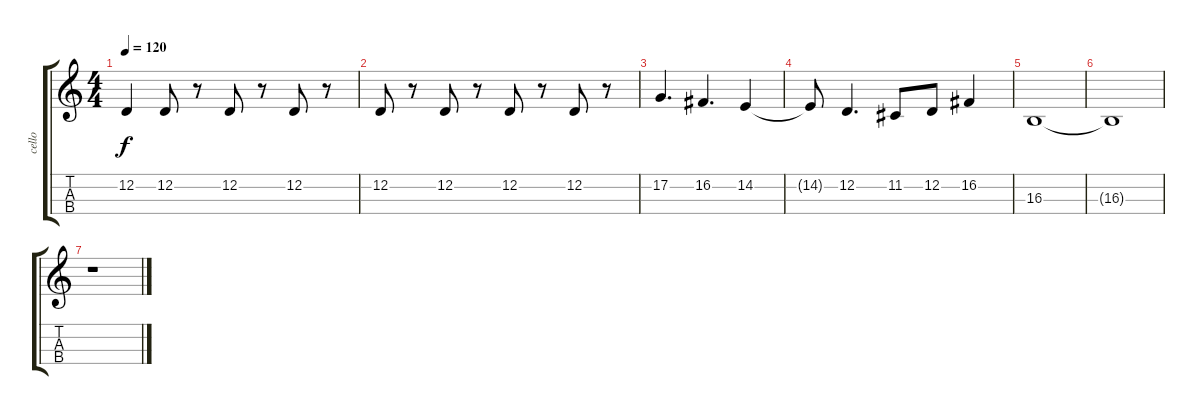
\track ("cello" "cello") {instrument cello}
\staff {score tabs}
\tuning (A3 D3 G2 C2) {hide}
\ts (4 4)
\tempo 120
\clef g2
\ks c
12.2{t}.4{dy f} 12.2.8 r.8 12.2.8 r.8 12.2.8 r.8 |
12.2.8 r.8 12.2.8 r.8 12.2.8 r.8 12.2.8 r.8 |
17.2.4{d} 16.2.4{d} 14.2.4 |
14.2{t}.8 12.2.4{d} 11.2.8 12.2.8 16.2.4 |
16.3.1 |
16.3{t}.1 |
r.1
